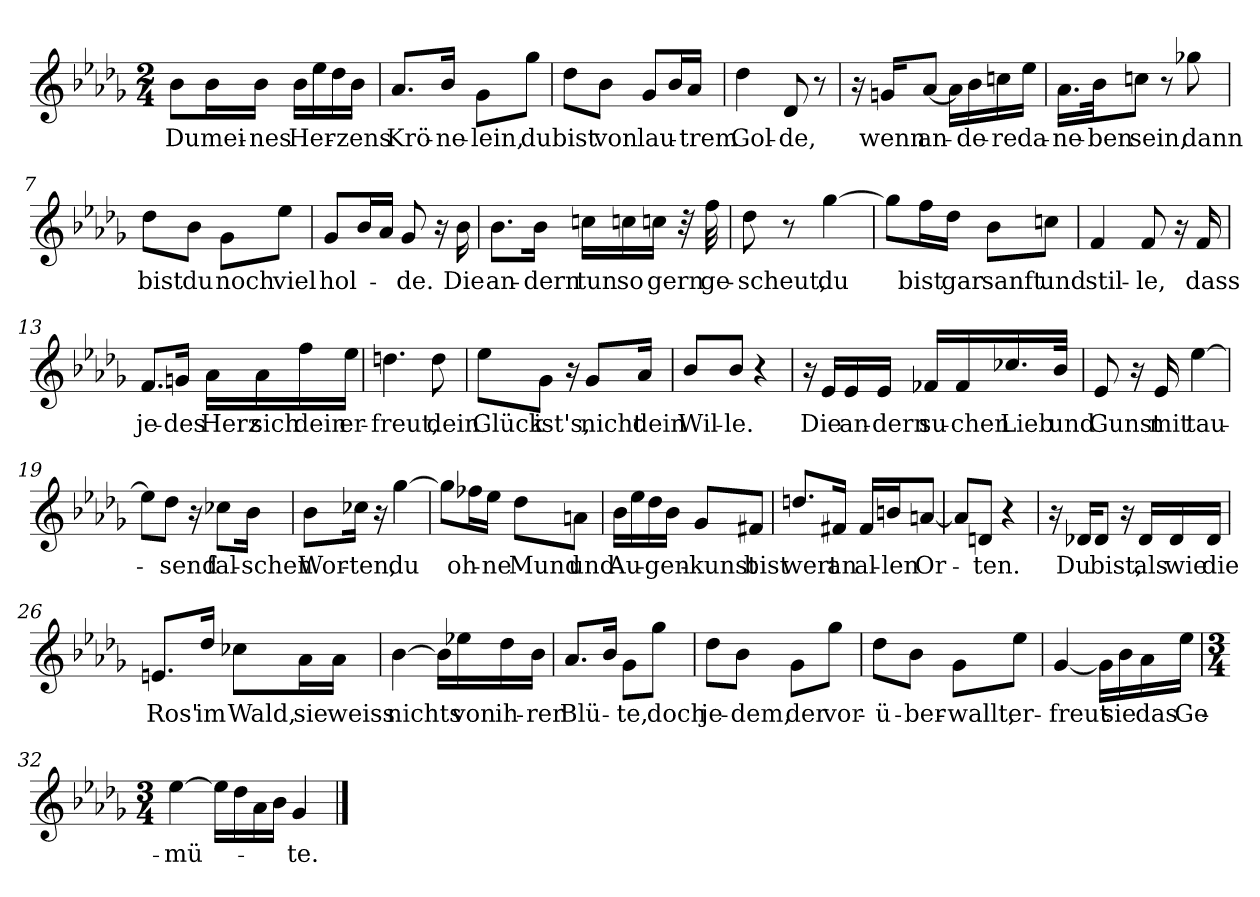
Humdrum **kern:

**kern	**text
*part1	*part1
*staff1	*staff1
*clefG2	*
*k[b-e-a-d-g-]	*
*M2/4	*
=1	=1
!	!LO:LY:b
8b-\L	Du
!	!LO:LY:b
16b-\L	mei-
!	!LO:LY:b
16b-\JJ	-nes
!	!LO:LY:b
16b-\LL	Her-
16ee-\	.
16dd-\	.
!	!LO:LY:b
16b-\JJ	-zens
=2	=2
!	!LO:LY:b
8.a-/L	Krö-
!	!LO:LY:b
16b-/Jk	-ne-
!	!LO:LY:b
8g-\L	-lein,
!	!LO:LY:b
8gg-\J	du
=3	=3
!	!LO:LY:b
8dd-\L	bist
!	!LO:LY:b
8b-\J	von
!	!LO:LY:b
8g-/L	lau-
16b-/L	.
!	!LO:LY:b
16a-/JJ	-trem
=4	=4
!	!LO:LY:b
4dd-\	Gol-
!	!LO:LY:b
8d-/	-de,
8r	.
=5	=5
16r	.
!	!LO:LY:b
16gn/KL	wenn
!	!LO:LY:b
[8a-/J	an-
16a-\LL]	.
!	!LO:LY:b
16b-\	-de-
!	!LO:LY:b
16ccn\	-re
!	!LO:LY:b
16ee-\JJ	da-
=6	=6
!	!LO:LY:b
16.a-\LL	-ne-
!	!LO:LY:b
32b-\JK	-ben
!	!LO:LY:b
8ccn\J	sein,
8r	.
!	!LO:LY:b
8gg-X\	dann
!!LO:LB:g=z
=7	=7
!	!LO:LY:b
8dd-\L	bist
!	!LO:LY:b
8b-\J	du
!	!LO:LY:b
8g-\L	noch
!	!LO:LY:b
8ee-\J	viel
=8	=8
!	!LO:LY:b
8g-/L	hol-
16b-/L	.
16a-/JJ	.
!	!LO:LY:b
8g-/	-de.
16r	.
!	!LO:LY:b
16b-\	Die
=9	=9
!	!LO:LY:b
8.b-\L	an-
!	!LO:LY:b
16b-\Jk	-dern
!	!LO:LY:b
16ccn\LL	tun
!	!LO:LY:b
16ccn\	so
!	!LO:LY:b
16ccn\JJ	gern
32r	.
!	!LO:LY:b
32ff\	ge-
=10	=10
!	!LO:LY:b
8dd-\	-scheut,
8r	.
!	!LO:LY:b
[4gg-\	du
=11	=11
8gg-\L]	.
!	!LO:LY:b
16ff\L	bist
!	!LO:LY:b
16dd-\JJ	gar
!	!LO:LY:b
8b-\L	sanft
!	!LO:LY:b
8ccn\J	und
=12	=12
!	!LO:LY:b
4f/	stil-
!	!LO:LY:b
8f/	-le,
16r	.
!	!LO:LY:b
16f/	dass
!!LO:LB:g=z
=13	=13
!	!LO:LY:b
8.f/L	je-
!	!LO:LY:b
16gn/Jk	-des
!	!LO:LY:b
16a-\LL	Herz
!	!LO:LY:b
16a-\	sich
!	!LO:LY:b
16ff\	dein
!	!LO:LY:b
16ee-\JJ	er-
=14	=14
!	!LO:LY:b
4.ddn\	-freut,
!	!LO:LY:b
8dd\	dein
=15	=15
!	!LO:LY:b
8ee-\L	Glück
!	!LO:LY:b
8g-\J	ist's,
16r	.
!	!LO:LY:b
8g-/L	nicht
!	!LO:LY:b
16a-/Jk	dein
=16	=16
!	!LO:LY:b
8b-/L	Wil-
!	!LO:LY:b
8b-/J	-le.
4r	.
=17	=17
16r	.
!	!LO:LY:b
16e-/LL	Die
!	!LO:LY:b
16e-/	an-
!	!LO:LY:b
16e-/JJ	-dern
!	!LO:LY:b
16f-X/LL	su-
!	!LO:LY:b
16f-/	-chen
!	!LO:LY:b
16.cc-X/	Lieb
!	!LO:LY:b
32b-/JJk	und
!!LO:LB:g=z
=18	=18
!	!LO:LY:b
8e-/	Gunst
16r	.
!	!LO:LY:b
16e-/	mit
!	!LO:LY:b
[4ee-\	tau-
=19	=19
8ee-\L]	.
!	!LO:LY:b
8dd-\J	-send
16r	.
!	!LO:LY:b
8cc-X\L	fal-
!	!LO:LY:b
16b-\Jk	-schen
=20	=20
!	!LO:LY:b
8b-\L	Wor-
!	!LO:LY:b
16cc-X\Jk	-ten,
16r	.
!	!LO:LY:b
[4gg-\	du
=21	=21
8gg-\L]	.
!	!LO:LY:b
16ff-X\L	oh-
!	!LO:LY:b
16ee-\JJ	-ne
!	!LO:LY:b
8dd-\L	Mund
!	!LO:LY:b
8an\J	und
=22	=22
!	!LO:LY:b
16b-\LL	Au-
16ee-\	.
16dd-\	.
!	!LO:LY:b
16b-\JJ	-gen-
!	!LO:LY:b
8g-/L	-kunst
!	!LO:LY:b
8f#X/J	bist
=23	=23
!	!LO:LY:b
8.ddn/L	wert
!	!LO:LY:b
16f#X/Jk	an
!	!LO:LY:b
16f#/LL	al-
!	!LO:LY:b
16bn/J	-len
!	!LO:LY:b
[8an/J	Or-
!!LO:LB:g=z
=24	=24
8a/L]	.
!	!LO:LY:b
8dn/J	-ten.
4r	.
=25	=25
16r	.
!	!LO:LY:b
16d-X/KL	Du
!	!LO:LY:b
8d-/J	bist,
16r	.
!	!LO:LY:b
16d-/LL	als
!	!LO:LY:b
16d-/	wie
!	!LO:LY:b
16d-/JJ	die
=26	=26
!	!LO:LY:b
8.en/L	Ros'
!	!LO:LY:b
16dd-/Jk	im
!	!LO:LY:b
8cc-X\L	Wald,
!	!LO:LY:b
16a-\L	sie
!	!LO:LY:b
16a-\JJ	weiss
=27	=27
!	!LO:LY:b
[4b-\	nichts
16b-\LL]	.
!	!LO:LY:b
16ee-X\	von
!	!LO:LY:b
16dd-\	ih-
!	!LO:LY:b
16b-\JJ	-rer
=28	=28
!	!LO:LY:b
8.a-/L	Blü-
16b-/Jk	.
!	!LO:LY:b
8g-\L	-te,
!	!LO:LY:b
8gg-\J	doch
=29	=29
!	!LO:LY:b
8dd-\L	je-
!	!LO:LY:b
8b-\J	-dem,
!	!LO:LY:b
8g-\L	der
!	!LO:LY:b
8gg-\J	vor-
!!LO:LB:g=z
=30	=30
!	!LO:LY:b
8dd-\L	-ü-
!	!LO:LY:b
8b-\J	-ber-
!	!LO:LY:b
8g-\L	-wallt,
!	!LO:LY:b
8ee-\J	er-
=31	=31
!	!LO:LY:b
[4g-/	-freut
16g-\LL]	.
!	!LO:LY:b
16b-\	sie
!	!LO:LY:b
16a-\	das
!	!LO:LY:b
16ee-\JJ	Ge-
=32	=32
*M3/4	*
!	!LO:LY:b
[4ee-\	-mü-
16ee-\LL]	.
16dd-\	.
16a-\	.
16b-\JJ	.
!	!LO:LY:b
4g-/	-te.
==	==
*-	*-
